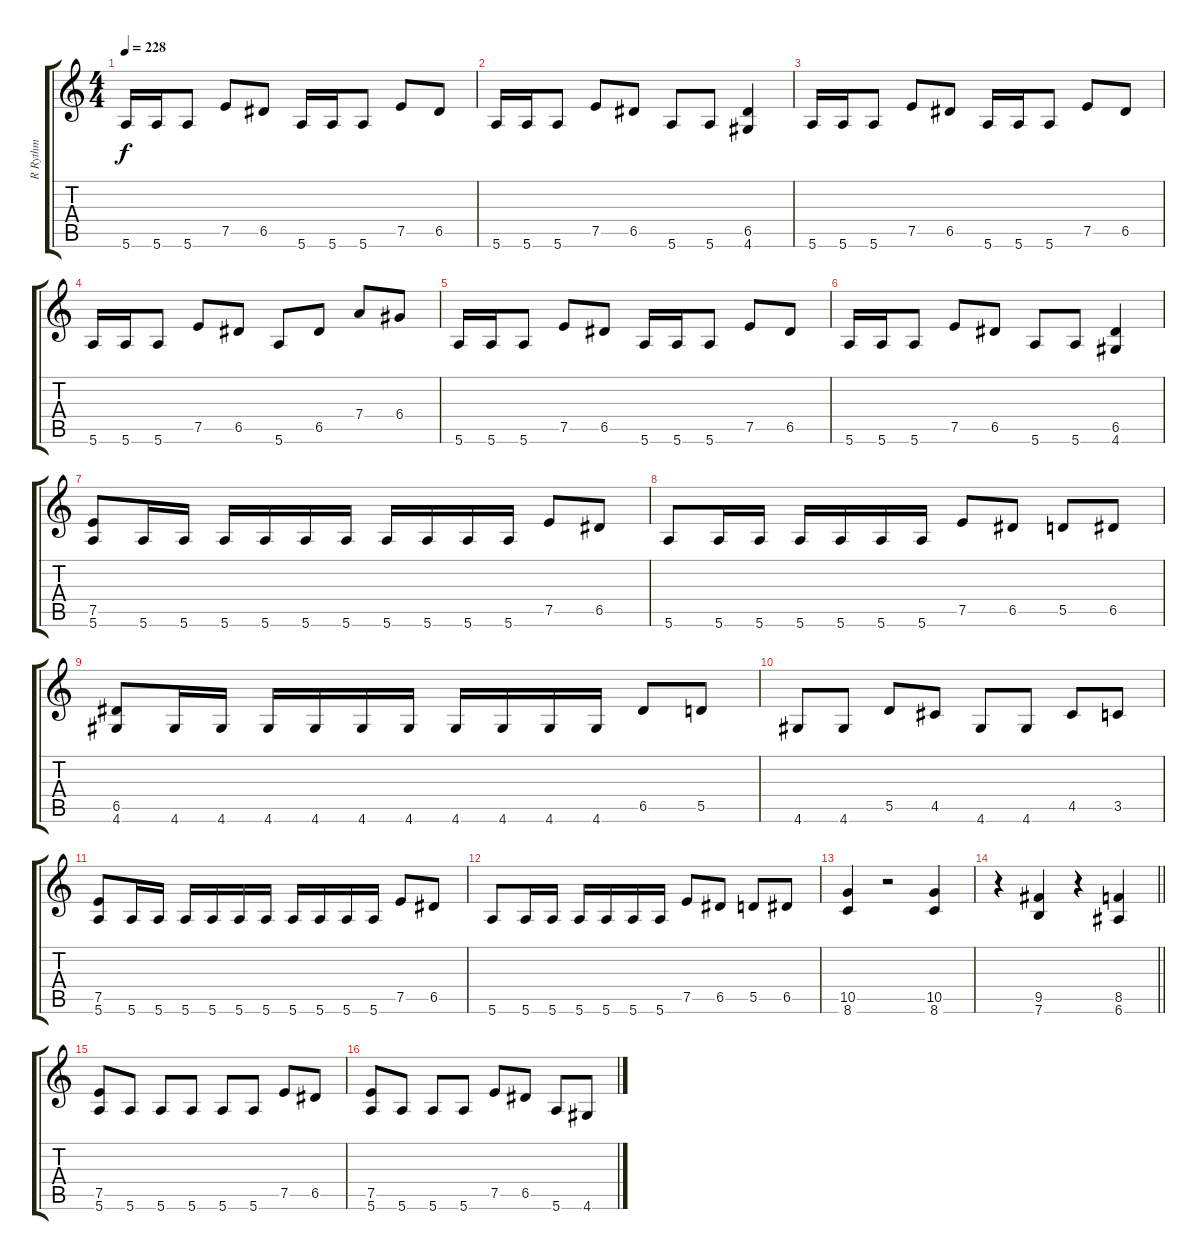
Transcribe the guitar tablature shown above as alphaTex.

\track ("R Rythm" "R Rythm") {instrument overdrivenguitar}
\staff {score tabs}
\tuning (E4 B3 G3 D3 A2 E2) {hide}
\ts (4 4)
\tempo 228
\clef g2
\ks c
5.6.16{dy f} 5.6.16 5.6.8 7.5.8 6.5.8 5.6.16 5.6.16 5.6.8 7.5.8 6.5.8 |
5.6.16 5.6.16 5.6.8 7.5.8 6.5.8 5.6.8 5.6.8 (6.5 4.6).4 |
5.6.16 5.6.16 5.6.8 7.5.8 6.5.8 5.6.16 5.6.16 5.6.8 7.5.8 6.5.8 |
5.6.16 5.6.16 5.6.8 7.5.8 6.5.8 5.6.8 6.5.8 7.4.8 6.4.8 |
5.6.16 5.6.16 5.6.8 7.5.8 6.5.8 5.6.16 5.6.16 5.6.8 7.5.8 6.5.8 |
5.6.16 5.6.16 5.6.8 7.5.8 6.5.8 5.6.8 5.6.8 (6.5 4.6).4 |
(7.5 5.6).8 5.6.16 5.6.16 5.6.16 5.6.16 5.6.16 5.6.16 5.6.16 5.6.16 5.6.16 5.6.16 7.5.8 6.5.8 |
5.6.8 5.6.16 5.6.16 5.6.16 5.6.16 5.6.16 5.6.16 7.5.8 6.5.8 5.5.8 6.5.8 |
(6.5 4.6).8 4.6.16 4.6.16 4.6.16 4.6.16 4.6.16 4.6.16 4.6.16 4.6.16 4.6.16 4.6.16 6.5.8 5.5.8 |
4.6.8 4.6.8 5.5.8 4.5.8 4.6.8 4.6.8 4.5.8 3.5.8 |
(7.5 5.6).8 5.6.16 5.6.16 5.6.16 5.6.16 5.6.16 5.6.16 5.6.16 5.6.16 5.6.16 5.6.16 7.5.8 6.5.8 |
5.6.8 5.6.16 5.6.16 5.6.16 5.6.16 5.6.16 5.6.16 7.5.8 6.5.8 5.5.8 6.5.8 |
(10.5 8.6).4 r.2 (10.5 8.6).4 |
\barLineRight lightlight
r.4 (9.5 7.6).4 r.4 (8.5 6.6).4 |
(7.5 5.6).8 5.6.8 5.6.8 5.6.8 5.6.8 5.6.8 7.5.8 6.5.8 |
(7.5 5.6).8 5.6.8 5.6.8 5.6.8 7.5.8 6.5.8 5.6.8 4.6.8
